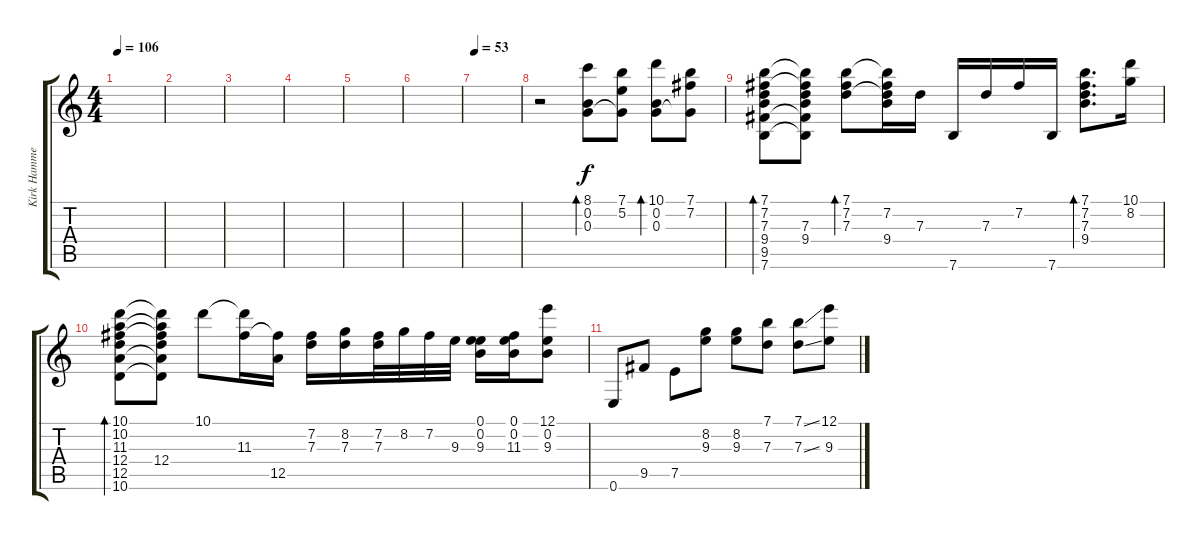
\track ("Kirk Hammett" "Kirk Hamme") {instrument distortionguitar}
\staff {score tabs}
\tuning (E4 B3 G3 D3 A2 E2) {hide}
\ts (4 4)
\tempo 106
\clef g2
\ks c
|
|
|
|
|
|
\tempo 53
|
r.2{instrument acousticguitarsteel} (8.1 0.2 0.3).8{bd 60} (7.1 5.2 0.3{t}).8 (10.1 0.2 0.3).8{bd 60} (7.1 7.2 0.3{t}).8 |
(7.1 7.2 7.3 9.4 9.5 7.6).8{bd 60} (7.1{t} 7.2{t} 7.3 9.4 9.5{t} 7.6{t}).8 (7.1 7.2 7.3).8{bd 60} (7.1{t} 7.2 7.3{t} 9.4).16 7.3.16 7.6.16 7.3.16 7.2.16 7.6.16 (7.1 7.2 7.3 9.4).8{d bd 60} (10.1 8.2).16 |
(10.1 10.2 11.3 12.4 12.5 10.6).8{bd 60} (10.1{t} 10.2{t} 11.3{t} 12.4 12.5{t} 10.6{t}).8 10.1.8 (10.1{t} 11.3).16 (11.3{t} 12.5).16 (7.2 7.3).16 (8.2 7.3).16 (7.2 7.3).32 8.2.32 7.2.32 9.3.32 (0.1 0.2 9.3).16 (0.1 0.2 11.3).16 (12.1 0.2 9.3).8 |
0.6.8 9.5.8 7.5.8 (8.2 9.3).8 (8.2 9.3).8 (7.1 7.3).8 (7.1{ss} 7.3{ss}).8 (12.1 9.3).8
